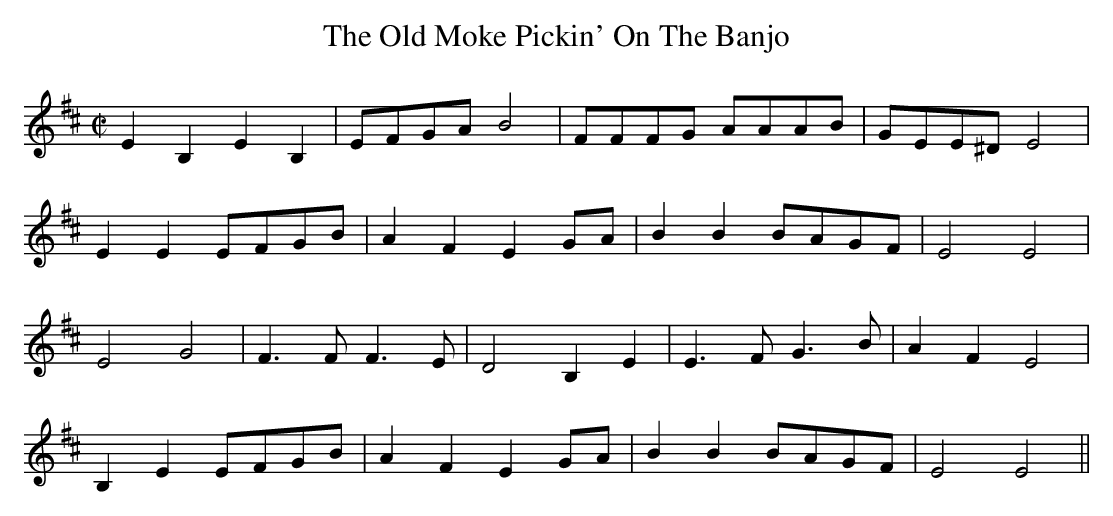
X:1
T:The Old Moke Pickin' On The Banjo
M:C|
L:1/8
K:EDor
E2B,2 E2B,2|EFGA B4  |FFFG AAAB|GEE^D E4|
E2E2  EFGB |A2F2 E2GA|B2B2 BAGF|E4    E4|
E4 G4|F3F F3E|D4  B,2E2|E3F  G3B|A2F2 E4|
B,2E2 EFGB |A2F2 E2GA|B2B2 BAGF|E4    E4||
